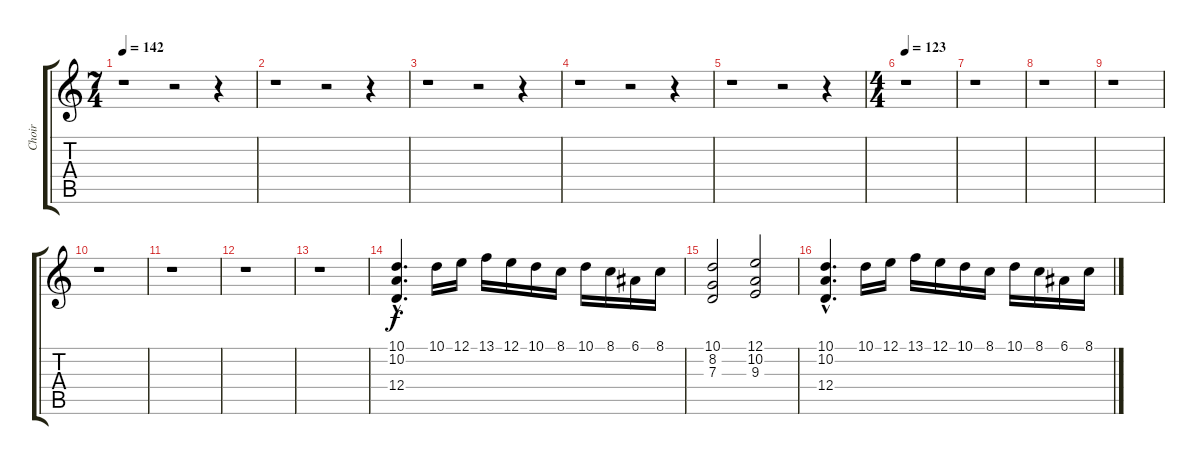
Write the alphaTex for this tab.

\track ("Choir" "Choir") {instrument choiraahs}
\staff {score tabs}
\tuning (E4 B3 G3 D3 A2 E2) {hide}
\ts (7 4)
\tempo 142
\clef g2
\ks c
r.1{dy f} r.2 r.4 |
r.1 r.2 r.4 |
r.1 r.2 r.4 |
r.1 r.2 r.4 |
r.1 r.2 r.4 |
\ts (4 4)
\tempo 123
r.1 |
r.1 |
r.1 |
r.1 |
r.1 |
r.1 |
r.1 |
r.1 |
(10.1{hac} 10.2 12.4).4{d} 10.1.16 12.1.16 13.1.16 12.1.16 10.1.16 8.1.16 10.1.16 8.1.16 6.1.16 8.1.16 |
(10.1 8.2 7.3).2 (12.1 10.2 9.3).2 |
(10.1{hac} 10.2 12.4).4{d} 10.1.16 12.1.16 13.1.16 12.1.16 10.1.16 8.1.16 10.1.16 8.1.16 6.1.16 8.1.16
